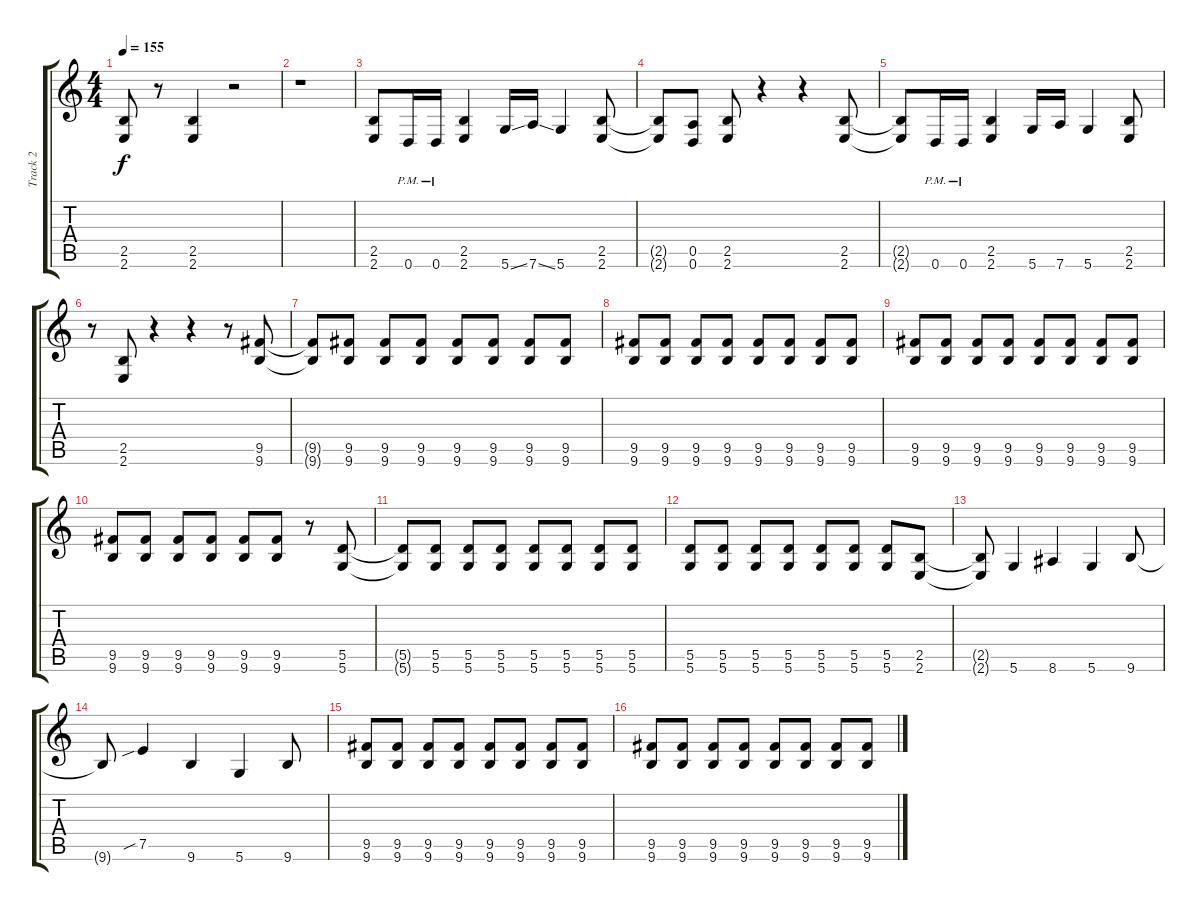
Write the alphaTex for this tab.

\track ("Track 2" "Track 2") {instrument distortionguitar}
\staff {score tabs}
\tuning (E4 B3 G3 D3 A2 D2) {hide}
\ts (4 4)
\tempo 155
\clef g2
\ks c
(2.5 2.6).8{dy f} r.8 (2.5 2.6).4 r.2 |
r.1 |
(2.5 2.6).8 0.6{pm}.16 0.6{pm}.16 (2.5 2.6).4 5.6{ss}.16 7.6{ss}.16 5.6.4 (2.5 2.6).8 |
(2.5{t} 2.6{t}).8 (0.5 0.6).8 (2.5 2.6).8 r.4 r.4 (2.5 2.6).8 |
(2.5{t} 2.6{t}).8 0.6{pm}.16 0.6{pm}.16 (2.5 2.6).4 5.6.16 7.6.16 5.6.4 (2.5 2.6).8 |
r.8 (2.5 2.6).8 r.4 r.4 r.8 (9.5 9.6).8 |
(9.5{t} 9.6{t}).8 (9.5 9.6).8 (9.5 9.6).8 (9.5 9.6).8 (9.5 9.6).8 (9.5 9.6).8 (9.5 9.6).8 (9.5 9.6).8 |
(9.5 9.6).8 (9.5 9.6).8 (9.5 9.6).8 (9.5 9.6).8 (9.5 9.6).8 (9.5 9.6).8 (9.5 9.6).8 (9.5 9.6).8 |
(9.5 9.6).8 (9.5 9.6).8 (9.5 9.6).8 (9.5 9.6).8 (9.5 9.6).8 (9.5 9.6).8 (9.5 9.6).8 (9.5 9.6).8 |
(9.5 9.6).8 (9.5 9.6).8 (9.5 9.6).8 (9.5 9.6).8 (9.5 9.6).8 (9.5 9.6).8 r.8 (5.5 5.6).8 |
(5.5{t} 5.6{t}).8 (5.5 5.6).8 (5.5 5.6).8 (5.5 5.6).8 (5.5 5.6).8 (5.5 5.6).8 (5.5 5.6).8 (5.5 5.6).8 |
(5.5 5.6).8 (5.5 5.6).8 (5.5 5.6).8 (5.5 5.6).8 (5.5 5.6).8 (5.5 5.6).8 (5.5 5.6).8 (2.5 2.6).8 |
(2.5{t} 2.6{t}).8 5.6.4 8.6.4 5.6.4 9.6.8 |
9.6{t}.8 7.5{sib}.4 9.6.4 5.6.4 9.6.8 |
(9.5 9.6).8 (9.5 9.6).8 (9.5 9.6).8 (9.5 9.6).8 (9.5 9.6).8 (9.5 9.6).8 (9.5 9.6).8 (9.5 9.6).8 |
(9.5 9.6).8 (9.5 9.6).8 (9.5 9.6).8 (9.5 9.6).8 (9.5 9.6).8 (9.5 9.6).8 (9.5 9.6).8 (9.5 9.6).8
